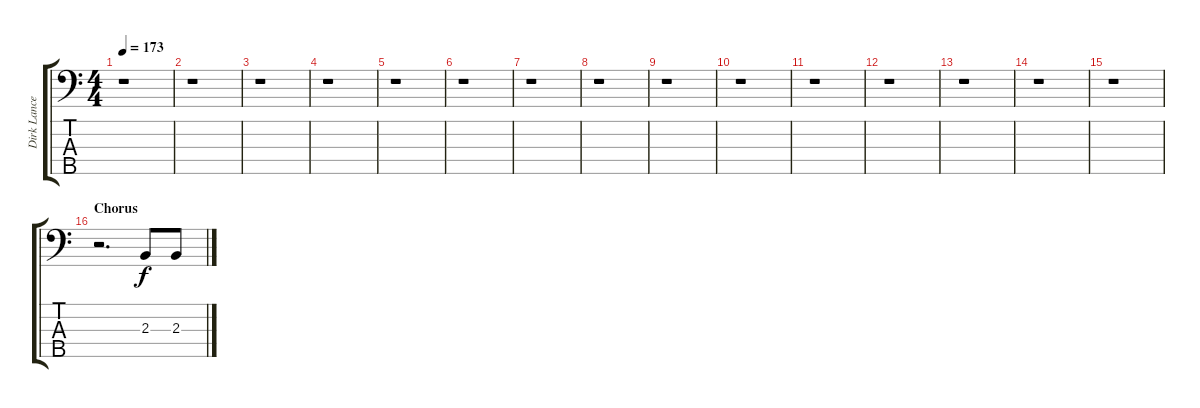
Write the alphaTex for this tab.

\track ("Dirk Lance-Bass" "Dirk Lance") {instrument electricbassfinger}
\staff {score tabs}
\tuning (G2 D2 A1 E1 B0) {hide}
\ts (4 4)
\tempo 173
\clef f4
\ks c
r.1{dy f} |
r.1 |
r.1 |
r.1 |
r.1 |
r.1 |
r.1 |
r.1 |
r.1 |
r.1 |
r.1 |
r.1 |
r.1 |
r.1 |
r.1 |
\section ("" "Chorus")
r.2{d} 2.3.8 2.3.8
